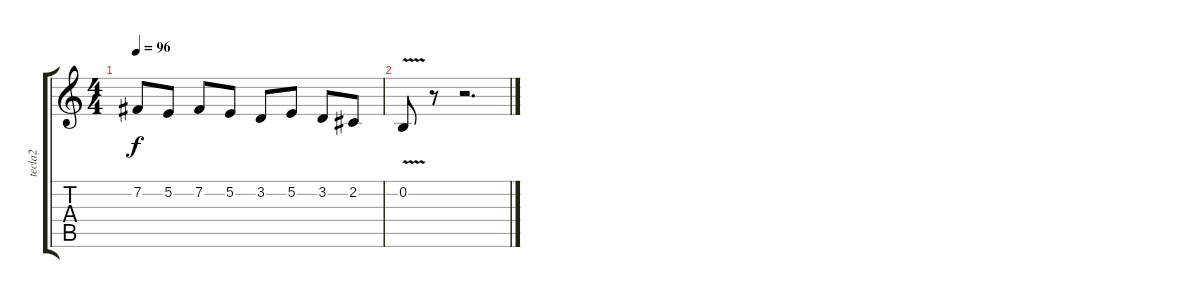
\track ("tecla2" "tecla2") {instrument electricpiano2}
\staff {score tabs}
\tuning (E4 B3 G3 D3 A2 E2) {hide}
\ts (4 4)
\tempo 96
\clef g2
\ks c
7.2.8{dy f} 5.2.8 7.2.8 5.2.8 3.2.8 5.2.8 3.2.8 2.2.8 |
0.2{v}.8 r.8 r.2{d}
